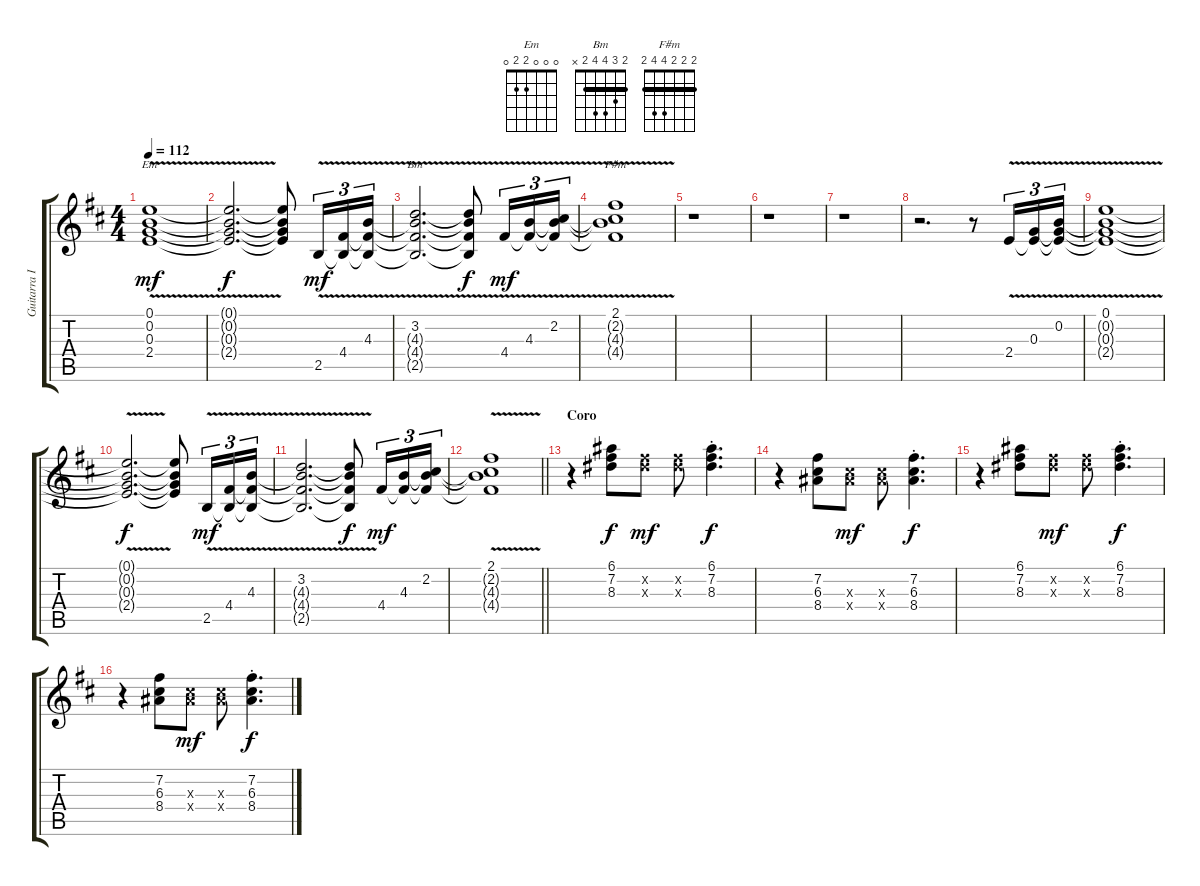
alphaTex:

\track ("Guitarra I" "Guitarra I") {instrument acousticguitarsteel}
\staff {score tabs}
\tuning (E4 B3 G3 D3 A2 E2) {hide}
\chord ("Em" 0 0 0 2 2 0)
\chord ("Bm" 2 3 4 4 2 x) {barre 2}
\chord ("F#m" 2 2 2 4 4 2) {barre 2}
\ts (4 4)
\tempo 112
\clef g2
\ks d
(0.1{v} 0.2{t} 0.3{t} 2.4{t}).1{ch "Em" dy mf} |
(0.1{t} 0.2{t} 0.3{t} 2.4{t}).2{d dy f} (0.1{t} 0.2{t} 0.3{t} 2.4{t}).8 2.5{v}.16{tu (3 2) dy mf} (4.4{v} 2.5{t}).16{tu (3 2)} (4.3{v} 4.4{t} 2.5{t}).16{tu (3 2)} |
(3.2{v} 4.3{t} 4.4{t} 2.5{t}).2{d ch "Bm"} (3.2{t} 4.3{t} 4.4{t} 2.5{t}).8{dy f} 4.4{v}.16{tu (3 2) dy mf} (4.3{v} 4.4{t}).16{tu (3 2)} (2.2{v} 4.3{t} 4.4{t}).16{tu (3 2)} |
(2.1{v} 2.2{t} 4.3{t} 4.4{t}).1{ch "F#m"} |
r.1 |
r.1 |
r.1 |
r.2{d} r.8 2.4{v}.16{tu (3 2)} (0.3{v} 2.4{t}).16{tu (3 2)} (0.2{v} 0.3{t} 2.4{t}).16{tu (3 2)} |
(0.1{v} 0.2{v t} 0.3{v t} 2.4{v t}).1 |
(0.1{t} 0.2{t} 0.3{t} 2.4{t}).2{d dy f} (0.1{t} 0.2{t} 0.3{t} 2.4{t}).8 2.5{v}.16{tu (3 2) dy mf} (4.4{v} 2.5{t}).16{tu (3 2)} (4.3 4.4{t} 2.5{t}).16{tu (3 2)} |
(3.2 4.3{v t} 4.4{v t} 2.5{v t}).2{d} (3.2{t} 4.3{t} 4.4{t} 2.5{t}).8{dy f} 4.4.16{tu (3 2) dy mf} (4.3 4.4{t}).16{tu (3 2)} (2.2 4.3{t} 4.4{t}).16{tu (3 2)} |
\barLineRight lightlight
(2.1{v} 2.2{v t} 4.3{v t} 4.4{v t}).1 |
\section ("" "Coro")
r.4 (6.1 7.2 8.3).8{dy f} (7.2{x} 8.3{x}).8{dy mf} (7.2{x} 8.3{x}).8 (6.1{st} 7.2{st} 8.3{st}).4{d dy f} |
r.4 (7.2 6.3 8.4).8 (6.3{x} 8.4{x}).8{dy mf} (6.3{x} 8.4{x}).8 (7.2{st} 6.3{st} 8.4{st}).4{d dy f} |
r.4 (6.1 7.2 8.3).8 (7.2{x} 8.3{x}).8{dy mf} (7.2{x} 8.3{x}).8 (6.1{st} 7.2{st} 8.3{st}).4{d dy f} |
r.4 (7.2 6.3 8.4).8 (6.3{x} 8.4{x}).8{dy mf} (6.3{x} 8.4{x}).8 (7.2{st} 6.3{st} 8.4{st}).4{d dy f}
